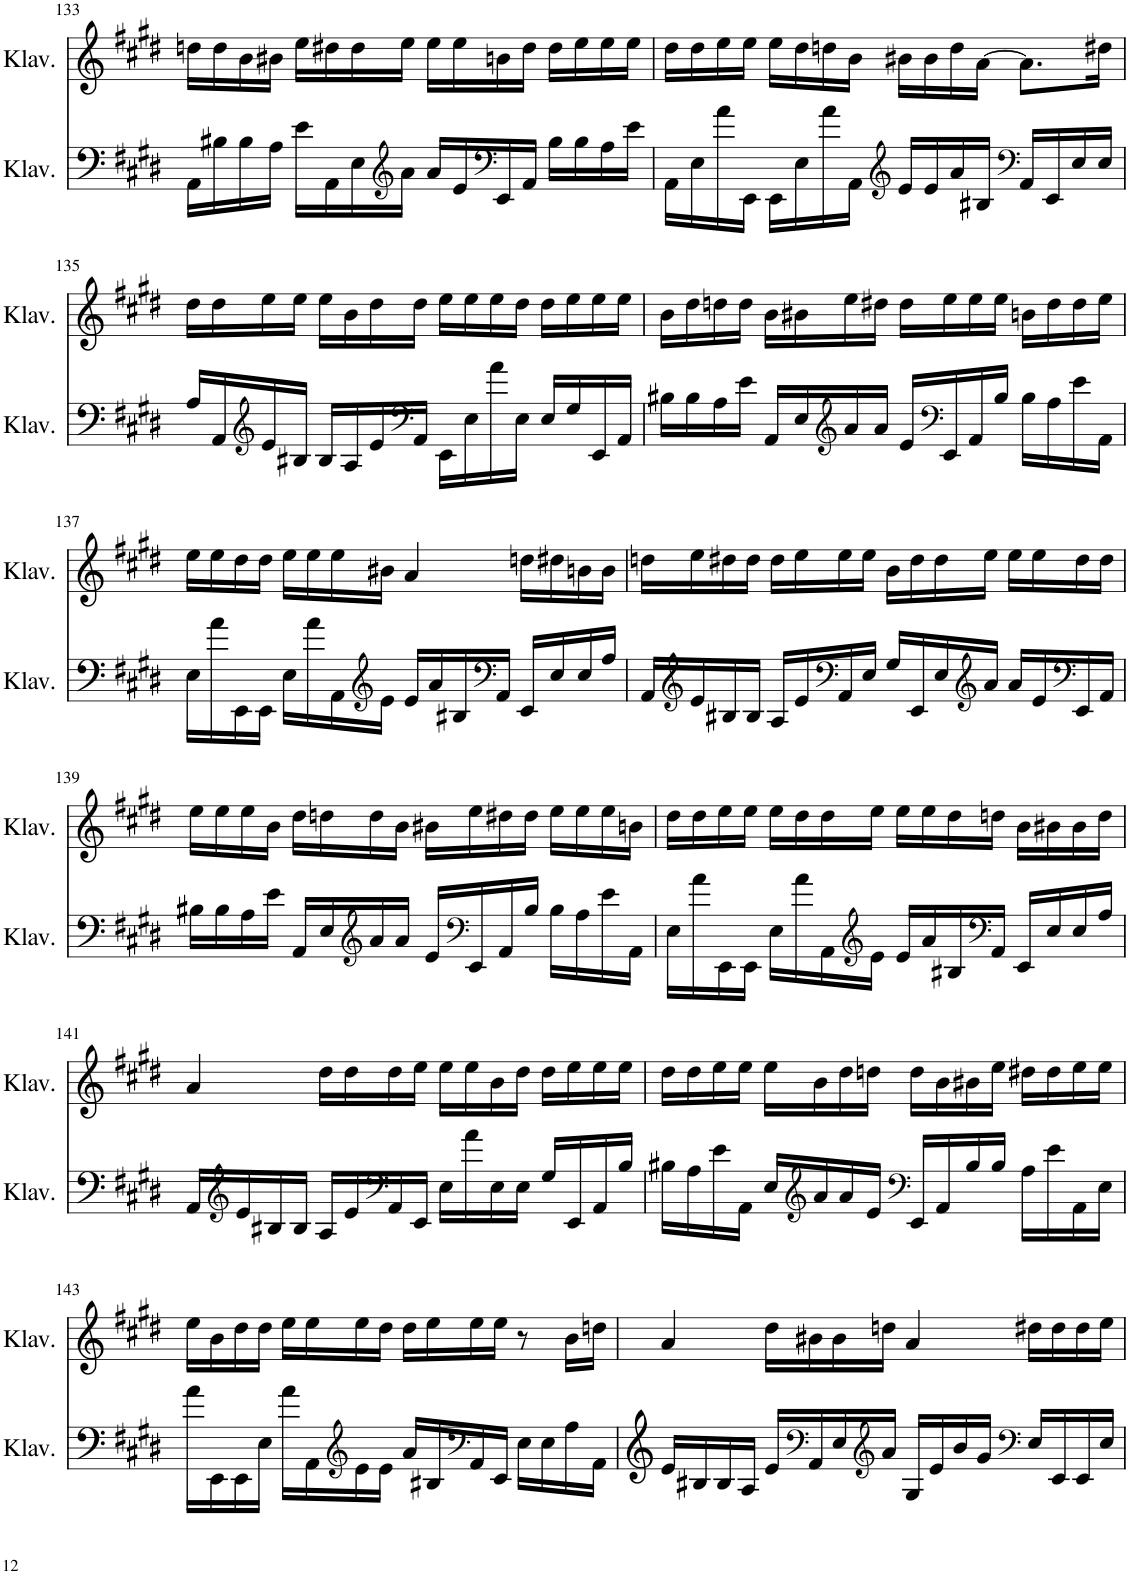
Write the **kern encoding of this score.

**kern	**kern
*part2	*part1
*staff2	*staff1
*I"Klavier	*I"Klavier
*I'Klav.	*I'Klav.
!!LO:PB:g=z
*clefF4	*clefG2
*k[f#c#g#d#]	*k[f#c#g#d#]
*M4/4	*M4/4
=133	=133
16AA\LL	16ddn\LL
16B#X\	16dd\
16B#\	16b\
16A\JJ	16b#X\JJ
16e\LL	16ee\LL
16AA\	16dd#X\
16E\	16dd#\
*clefG2	*
16a\JJ	16ee\JJ
16a/LL	16ee\LL
16e/	16ee\
*clefF4	*
16EE/	16bn\
16AA/JJ	16dd#\JJ
16B#\LL	16dd#\LL
16B#\	16ee\
16A\	16ee\
16e\JJ	16ee\JJ
=134	=134
16AA\LL	16dd#\LL
16E\	16dd#\
16a\	16ee\
16EE\JJ	16ee\JJ
16EE\LL	16ee\LL
16E\	16dd#\
16a\	16ddn\
16AA\JJ	16b\JJ
*clefG2	*
16e/LL	16b#X\LL
16e/	16b#\
16a/	16dd\
16B#X/JJ	[16a\JJ
*clefF4	*
16AA/LL	8.a\L]
16EE/	.
16E/	.
16E/JJ	16dd#X\Jk
!!LO:LB:g=z
=135	=135
16A/LL	16dd#\LL
16AA/	16dd#\
*clefG2	*
16e/	16ee\
16B#X/JJ	16ee\JJ
16B#/LL	16ee\LL
16A/	16b\
16e/	16dd#\
*clefF4	*
16AA/JJ	16dd#\JJ
16EE\LL	16ee\LL
16E\	16ee\
16a\	16ee\
16E\JJ	16dd#\JJ
16E/LL	16dd#\LL
16G#/	16ee\
16EE/	16ee\
16AA/JJ	16ee\JJ
=136	=136
16B#X\LL	16b\LL
16B#\	16dd#\
16A\	16ddn\
16e\JJ	16dd\JJ
16AA/LL	16b\LL
16E/	16b#X\
*clefG2	*
16a/	16ee\
16a/JJ	16dd#X\JJ
16e/LL	16dd#\LL
*clefF4	*
16EE/	16ee\
16AA/	16ee\
16B#/JJ	16ee\JJ
16B#\LL	16bn\LL
16A\	16dd#\
16e\	16dd#\
16AA\JJ	16ee\JJ
!!LO:LB:g=z
=137	=137
16E\LL	16ee\LL
16a\	16ee\
16EE\	16dd#\
16EE\JJ	16dd#\JJ
16E\LL	16ee\LL
16a\	16ee\
16AA\	16ee\
*clefG2	*
16e\JJ	16b#X\JJ
16e/LL	4a/
16a/	.
16B#X/	.
*clefF4	*
16AA/JJ	.
16EE/LL	16ddn\LL
16E/	16dd#X\
16E/	16bn\
16A/JJ	16b\JJ
=138	=138
16AA/LL	16ddn\LL
*clefG2	*
16e/	16ee\
16B#X/	16dd#X\
16B#/JJ	16dd#\JJ
16A/LL	16dd#\LL
16e/	16ee\
*clefF4	*
16AA/	16ee\
16E/JJ	16ee\JJ
16G#/LL	16b\LL
16EE/	16dd#\
16E/	16dd#\
*clefG2	*
16a/JJ	16ee\JJ
16a/LL	16ee\LL
16e/	16ee\
*clefF4	*
16EE/	16dd#\
16AA/JJ	16dd#\JJ
!!LO:LB:g=z
=139	=139
16B#X\LL	16ee\LL
16B#\	16ee\
16A\	16ee\
16e\JJ	16b\JJ
16AA/LL	16dd#\LL
16E/	16ddn\
*clefG2	*
16a/	16dd\
16a/JJ	16b\JJ
16e/LL	16b#X\LL
*clefF4	*
16EE/	16ee\
16AA/	16dd#X\
16B#/JJ	16dd#\JJ
16B#\LL	16ee\LL
16A\	16ee\
16e\	16ee\
16AA\JJ	16bn\JJ
=140	=140
16E\LL	16dd#\LL
16a\	16dd#\
16EE\	16ee\
16EE\JJ	16ee\JJ
16E\LL	16ee\LL
16a\	16dd#\
16AA\	16dd#\
*clefG2	*
16e\JJ	16ee\JJ
16e/LL	16ee\LL
16a/	16ee\
16B#X/	16dd#\
*clefF4	*
16AA/JJ	16ddn\JJ
16EE/LL	16b\LL
16E/	16b#X\
16E/	16b#\
16A/JJ	16dd\JJ
!!LO:LB:g=z
=141	=141
16AA/LL	4a/
*clefG2	*
16e/	.
16B#X/	.
16B#/JJ	.
16A/LL	16dd#\LL
16e/	16dd#\
*clefF4	*
16AA/	16dd#\
16EE/JJ	16ee\JJ
16E\LL	16ee\LL
16a\	16ee\
16E\	16b\
16E\JJ	16dd#\JJ
16G#/LL	16dd#\LL
16EE/	16ee\
16AA/	16ee\
16B#/JJ	16ee\JJ
=142	=142
16B#X\LL	16dd#\LL
16A\	16dd#\
16e\	16ee\
16AA\JJ	16ee\JJ
16E/LL	16ee\LL
*clefG2	*
16a/	16b\
16a/	16dd#\
16e/JJ	16ddn\JJ
*clefF4	*
16EE/LL	16dd\LL
16AA/	16b\
16B#/	16b#X\
16B#/JJ	16ee\JJ
16A\LL	16dd#X\LL
16e\	16dd#\
16AA\	16ee\
16E\JJ	16ee\JJ
!!LO:LB:g=z
=143	=143
16a\LL	16ee\LL
16EE\	16b\
16EE\	16dd#\
16E\JJ	16dd#\JJ
16a\LL	16ee\LL
16AA\	16ee\
*clefG2	*
16e\	16ee\
16e\JJ	16dd#\JJ
16a/LL	16dd#\LL
16B#X/	16ee\
*clefF4	*
16AA/	16ee\
16EE/JJ	16ee\JJ
16E\LL	8r
16E\	.
16A\	16b\LL
16AA\JJ	16ddn\JJ
=144	=144
16e/LL	4a/
16B#X/	.
16B#/	.
16A/JJ	.
16e/LL	16dd#\LL
*clefF4	*
16AA/	16b#X\
16E/	16b#\
*clefG2	*
16a/JJ	16ddn\JJ
16G#/LL	4a/
16e/	.
16b/	.
16g#/JJ	.
*clefF4	*
16E/LL	16dd#X\LL
16EE/	16dd#\
16EE/	16dd#\
16E/JJ	16ee\JJ
=	=
*-	*-
